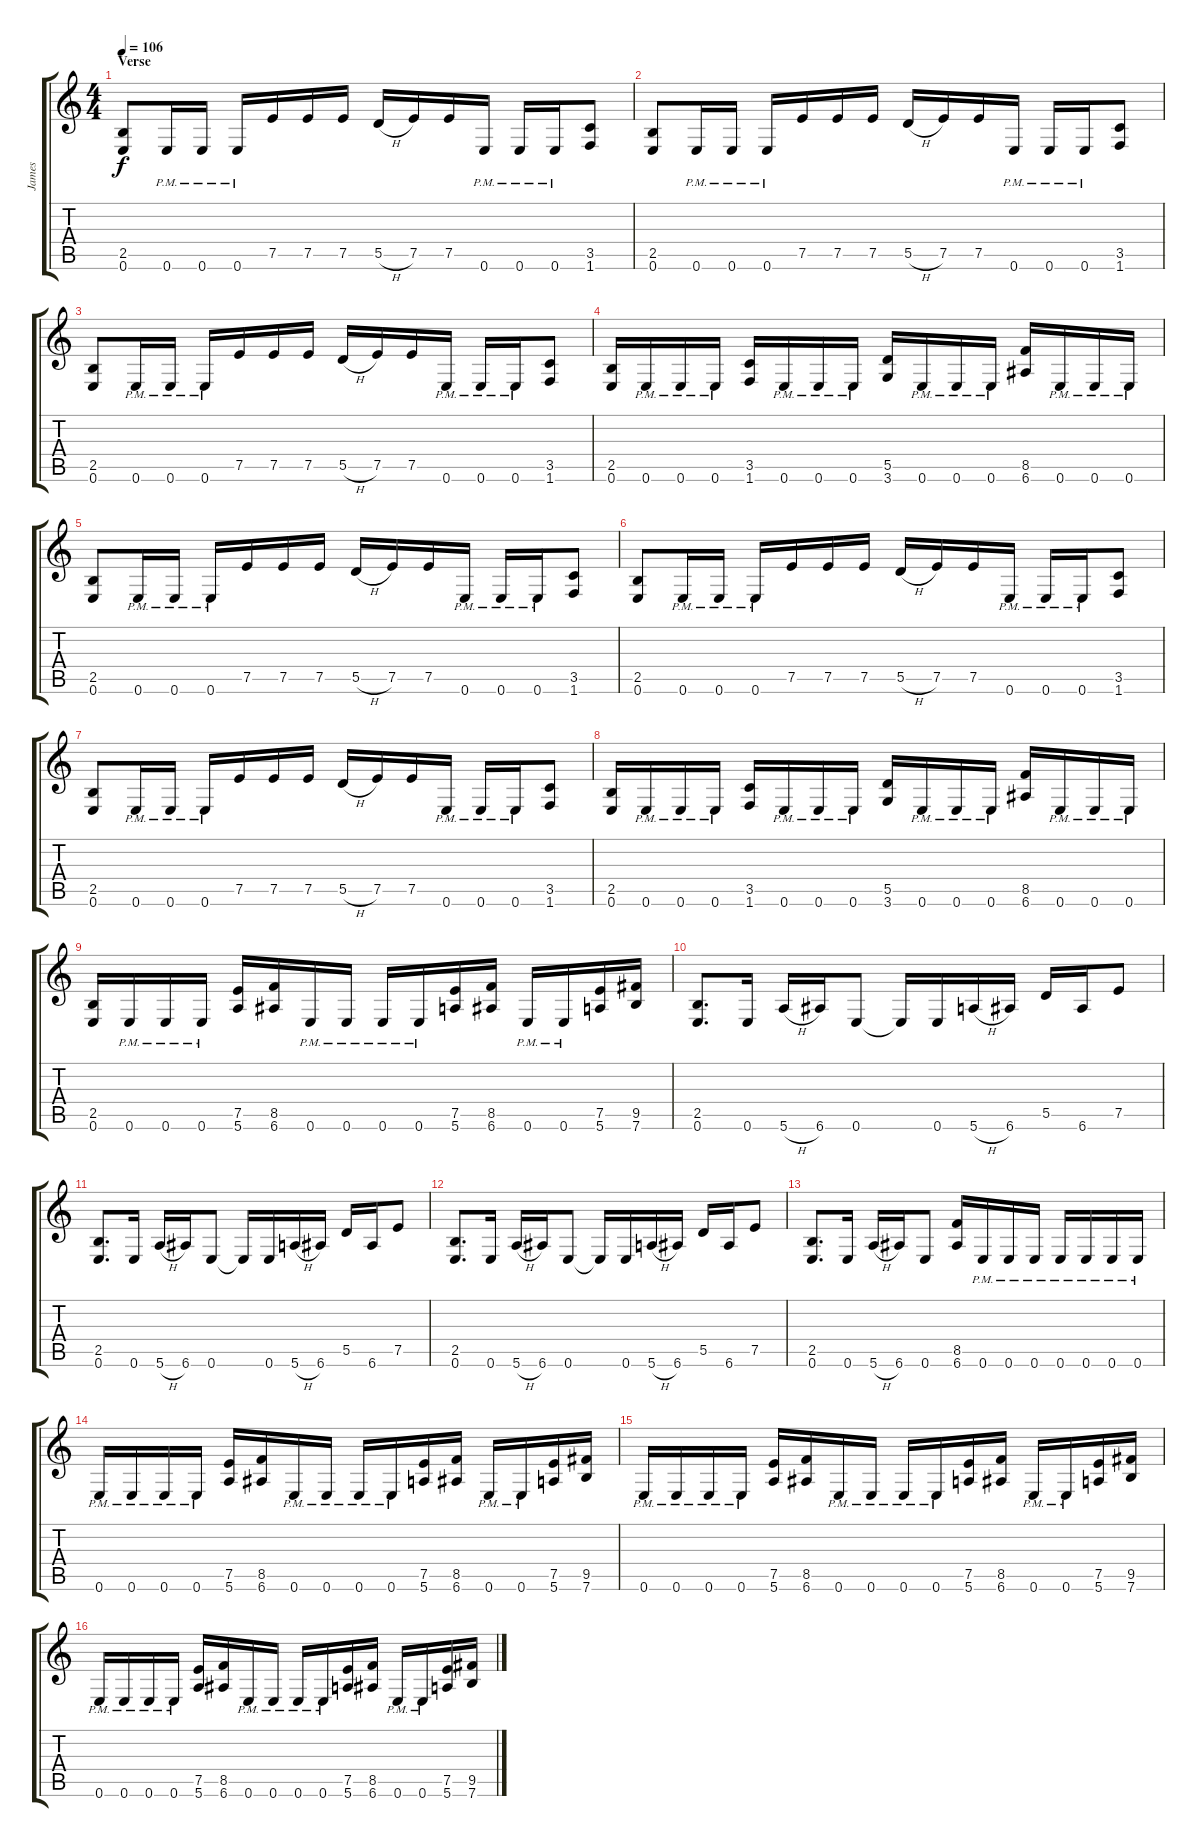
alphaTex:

\track ("James" "James") {instrument distortionguitar}
\staff {score tabs}
\tuning (E4 B3 G3 D3 A2 E2) {hide}
\ts (4 4)
\section ("" "Verse")
\tempo 106
\clef g2
\ks c
(2.5 0.6).8{dy f} 0.6{pm}.16 0.6{pm}.16 0.6{pm}.16 7.5.16 7.5.16 7.5.16 5.5{h}.16 7.5.16 7.5.16 0.6{pm}.16 0.6{pm}.16 0.6{pm}.16 (3.5 1.6).8 |
(2.5 0.6).8 0.6{pm}.16 0.6{pm}.16 0.6{pm}.16 7.5.16 7.5.16 7.5.16 5.5{h}.16 7.5.16 7.5.16 0.6{pm}.16 0.6{pm}.16 0.6{pm}.16 (3.5 1.6).8 |
(2.5 0.6).8 0.6{pm}.16 0.6{pm}.16 0.6{pm}.16 7.5.16 7.5.16 7.5.16 5.5{h}.16 7.5.16 7.5.16 0.6{pm}.16 0.6{pm}.16 0.6{pm}.16 (3.5 1.6).8 |
(2.5 0.6).16 0.6{pm}.16 0.6{pm}.16 0.6{pm}.16 (3.5 1.6).16 0.6{pm}.16 0.6{pm}.16 0.6{pm}.16 (5.5 3.6).16 0.6{pm}.16 0.6{pm}.16 0.6{pm}.16 (8.5 6.6).16 0.6{pm}.16 0.6{pm}.16 0.6{pm}.16 |
(2.5 0.6).8 0.6{pm}.16 0.6{pm}.16 0.6{pm}.16 7.5.16 7.5.16 7.5.16 5.5{h}.16 7.5.16 7.5.16 0.6{pm}.16 0.6{pm}.16 0.6{pm}.16 (3.5 1.6).8 |
(2.5 0.6).8 0.6{pm}.16 0.6{pm}.16 0.6{pm}.16 7.5.16 7.5.16 7.5.16 5.5{h}.16 7.5.16 7.5.16 0.6{pm}.16 0.6{pm}.16 0.6{pm}.16 (3.5 1.6).8 |
(2.5 0.6).8 0.6{pm}.16 0.6{pm}.16 0.6{pm}.16 7.5.16 7.5.16 7.5.16 5.5{h}.16 7.5.16 7.5.16 0.6{pm}.16 0.6{pm}.16 0.6{pm}.16 (3.5 1.6).8 |
(2.5 0.6).16 0.6{pm}.16 0.6{pm}.16 0.6{pm}.16 (3.5 1.6).16 0.6{pm}.16 0.6{pm}.16 0.6{pm}.16 (5.5 3.6).16 0.6{pm}.16 0.6{pm}.16 0.6{pm}.16 (8.5 6.6).16 0.6{pm}.16 0.6{pm}.16 0.6{pm}.16 |
(2.5 0.6).16 0.6{pm}.16 0.6{pm}.16 0.6{pm}.16 (7.5 5.6).16 (8.5 6.6).16 0.6{pm}.16 0.6{pm}.16 0.6{pm}.16 0.6{pm}.16 (7.5 5.6).16 (8.5 6.6).16 0.6{pm}.16 0.6{pm}.16 (7.5 5.6).16 (9.5 7.6).16 |
(2.5 0.6).8{d} 0.6.16 5.6{h}.16 6.6.16 0.6.8 0.6{t}.16 0.6.16 5.6{h}.16 6.6.16 5.5.16 6.6.16 7.5.8 |
(2.5 0.6).8{d} 0.6.16 5.6{h}.16 6.6.16 0.6.8 0.6{t}.16 0.6.16 5.6{h}.16 6.6.16 5.5.16 6.6.16 7.5.8 |
(2.5 0.6).8{d} 0.6.16 5.6{h}.16 6.6.16 0.6.8 0.6{t}.16 0.6.16 5.6{h}.16 6.6.16 5.5.16 6.6.16 7.5.8 |
(2.5 0.6).8{d} 0.6.16 5.6{h}.16 6.6.16 0.6.8 (8.5 6.6).16 0.6{pm}.16 0.6{pm}.16 0.6{pm}.16 0.6{pm}.16 0.6{pm}.16 0.6{pm}.16 0.6{pm}.16 |
0.6{pm}.16 0.6{pm}.16 0.6{pm}.16 0.6{pm}.16 (7.5 5.6).16 (8.5 6.6).16 0.6{pm}.16 0.6{pm}.16 0.6{pm}.16 0.6{pm}.16 (7.5 5.6).16 (8.5 6.6).16 0.6{pm}.16 0.6{pm}.16 (7.5 5.6).16 (9.5 7.6).16 |
0.6{pm}.16 0.6{pm}.16 0.6{pm}.16 0.6{pm}.16 (7.5 5.6).16 (8.5 6.6).16 0.6{pm}.16 0.6{pm}.16 0.6{pm}.16 0.6{pm}.16 (7.5 5.6).16 (8.5 6.6).16 0.6{pm}.16 0.6{pm}.16 (7.5 5.6).16 (9.5 7.6).16 |
0.6{pm}.16 0.6{pm}.16 0.6{pm}.16 0.6{pm}.16 (7.5 5.6).16 (8.5 6.6).16 0.6{pm}.16 0.6{pm}.16 0.6{pm}.16 0.6{pm}.16 (7.5 5.6).16 (8.5 6.6).16 0.6{pm}.16 0.6{pm}.16 (7.5 5.6).16 (9.5 7.6).16
